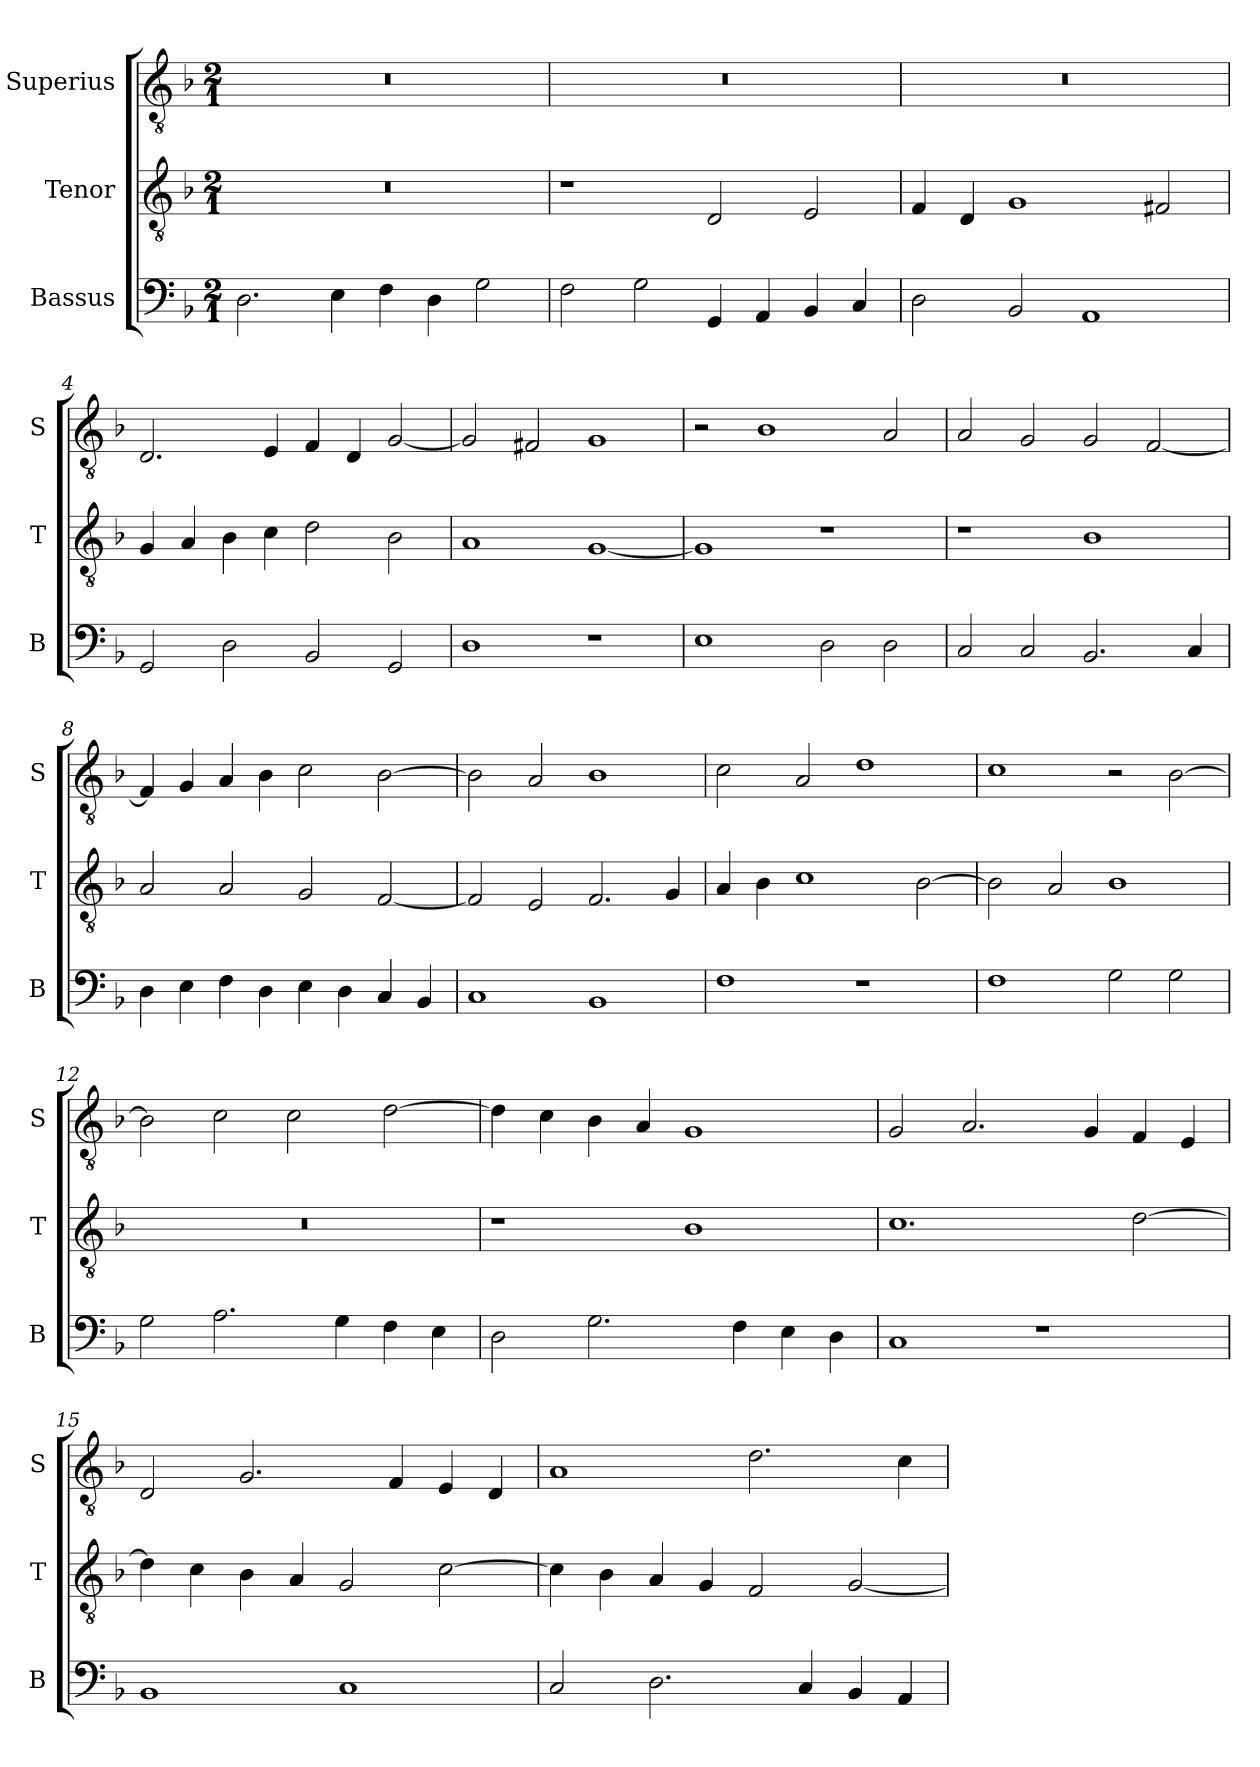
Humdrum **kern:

**kern	**kern	**kern
*part3	*part2	*part1
*staff3	*staff2	*staff1
*I"Bassus	*I"Tenor	*I"Superius
*I'B	*I'T	*I'S
*clefF4	*clefGv2	*clefGv2
*k[b-]	*k[b-]	*k[b-]
*F:	*F:	*F:
*M2/1	*M2/1	*M2/1
=1	=1	=1
2.D	0r	0r
4E	.	.
4F	.	.
4D	.	.
2G	.	.
=2	=2	=2
2F	1r	0r
2G	.	.
4GG	2D	.
4AA	.	.
4BB-	2E	.
4C	.	.
=3	=3	=3
2D	4F	0r
.	4D	.
2BB-	1G	.
1AA	.	.
.	2F#X	.
=4	=4	=4
2GG	4G	2.D
.	4A	.
2D	4B-	.
.	4c	4E
2BB-	2d	4F
.	.	4D
2GG	2B-	[2G
=5	=5	=5
1D	1A	2G]
.	.	2F#X
1r	[1G	1G
=6	=6	=6
1E	1G]	2r
.	.	1B-
2D	1r	.
2D	.	2A
=7	=7	=7
2C	1r	2A
2C	.	2G
2.BB-	1B-	2G
.	.	[2F
4C	.	.
=8	=8	=8
4D	2A	4F]
4E	.	4G
4F	2A	4A
4D	.	4B-
4E	2G	2c
4D	.	.
4C	[2F	[2B-
4BB-	.	.
=9	=9	=9
1C	2F]	2B-]
.	2E	2A
1BB-	2.F	1B-
.	4G	.
=10	=10	=10
1F	4A	2c
.	4B-	.
.	1c	2A
1r	.	1d
.	[2B-	.
=11	=11	=11
1F	2B-]	1c
.	2A	.
2G	1B-	2r
2G	.	[2B-
=12	=12	=12
2G	0r	2B-]
2.A	.	2c
.	.	2c
4G	.	.
4F	.	[2d
4E	.	.
=13	=13	=13
2D	1r	4d]
.	.	4c
2.G	.	4B-
.	.	4A
.	1B-	1G
4F	.	.
4E	.	.
4D	.	.
=14	=14	=14
1C	1.c	2G
.	.	2.A
1r	.	.
.	.	4G
.	[2d	4F
.	.	4E
=15	=15	=15
1BB-	4d]	2D
.	4c	.
.	4B-	2.G
.	4A	.
1C	2G	.
.	.	4F
.	[2c	4E
.	.	4D
=16	=16	=16
2C	4c]	1A
.	4B-	.
2.D	4A	.
.	4G	.
.	2F	2.d
4C	.	.
4BB-	[2G	.
4AA	.	4c
=	=	=
*-	*-	*-
